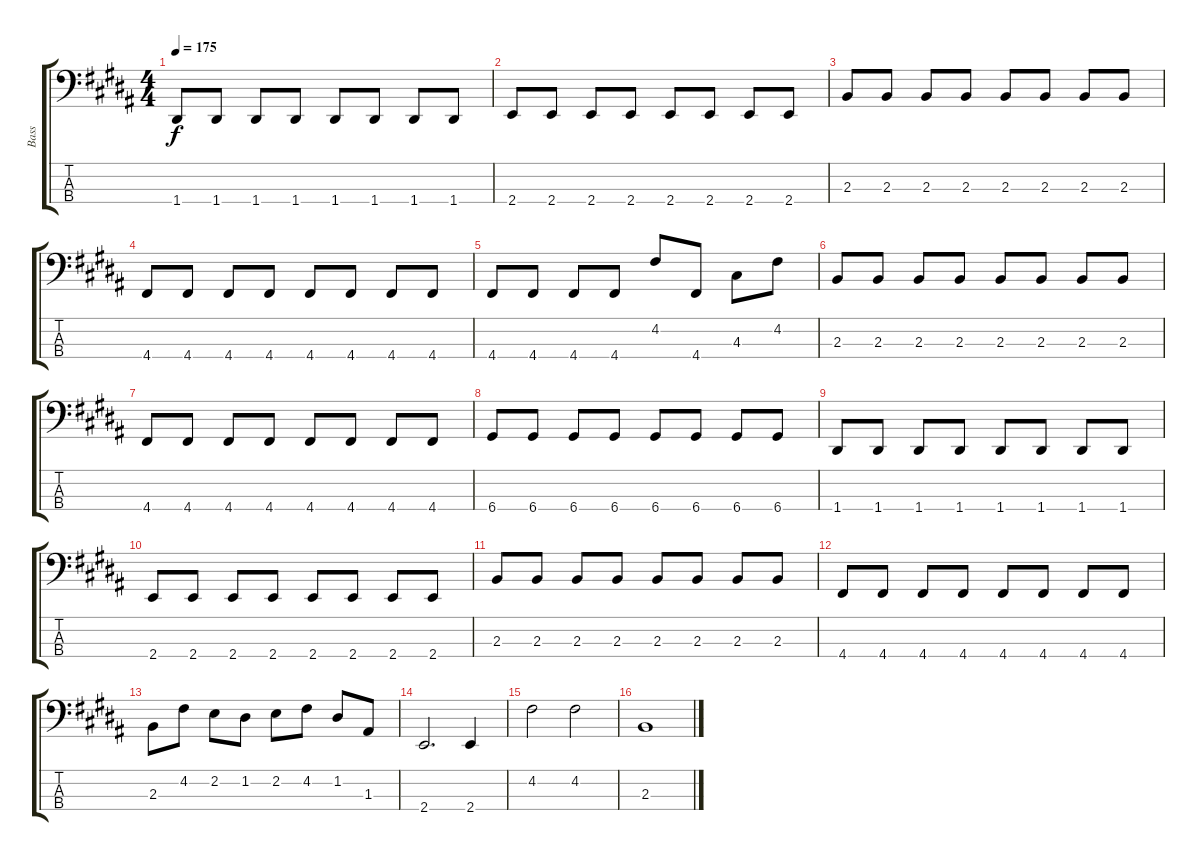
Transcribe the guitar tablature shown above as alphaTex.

\track ("Bass" "Bass") {instrument electricbassfinger}
\staff {score tabs}
\tuning (G2 D2 A1 D1) {hide}
\ts (4 4)
\tempo 175
\clef f4
\ks b
1.4.8{dy f} 1.4.8 1.4.8 1.4.8 1.4.8 1.4.8 1.4.8 1.4.8 |
2.4.8 2.4.8 2.4.8 2.4.8 2.4.8 2.4.8 2.4.8 2.4.8 |
2.3.8 2.3.8 2.3.8 2.3.8 2.3.8 2.3.8 2.3.8 2.3.8 |
4.4.8 4.4.8 4.4.8 4.4.8 4.4.8 4.4.8 4.4.8 4.4.8 |
4.4.8 4.4.8 4.4.8 4.4.8 4.2.8 4.4.8 4.3.8 4.2.8 |
2.3.8 2.3.8 2.3.8 2.3.8 2.3.8 2.3.8 2.3.8 2.3.8 |
4.4.8 4.4.8 4.4.8 4.4.8 4.4.8 4.4.8 4.4.8 4.4.8 |
6.4.8 6.4.8 6.4.8 6.4.8 6.4.8 6.4.8 6.4.8 6.4.8 |
1.4.8 1.4.8 1.4.8 1.4.8 1.4.8 1.4.8 1.4.8 1.4.8 |
2.4.8 2.4.8 2.4.8 2.4.8 2.4.8 2.4.8 2.4.8 2.4.8 |
2.3.8 2.3.8 2.3.8 2.3.8 2.3.8 2.3.8 2.3.8 2.3.8 |
4.4.8 4.4.8 4.4.8 4.4.8 4.4.8 4.4.8 4.4.8 4.4.8 |
2.3.8 4.2.8 2.2.8 1.2.8 2.2.8 4.2.8 1.2.8 1.3.8 |
2.4.2{d} 2.4.4 |
4.2.2 4.2.2 |
2.3.1
